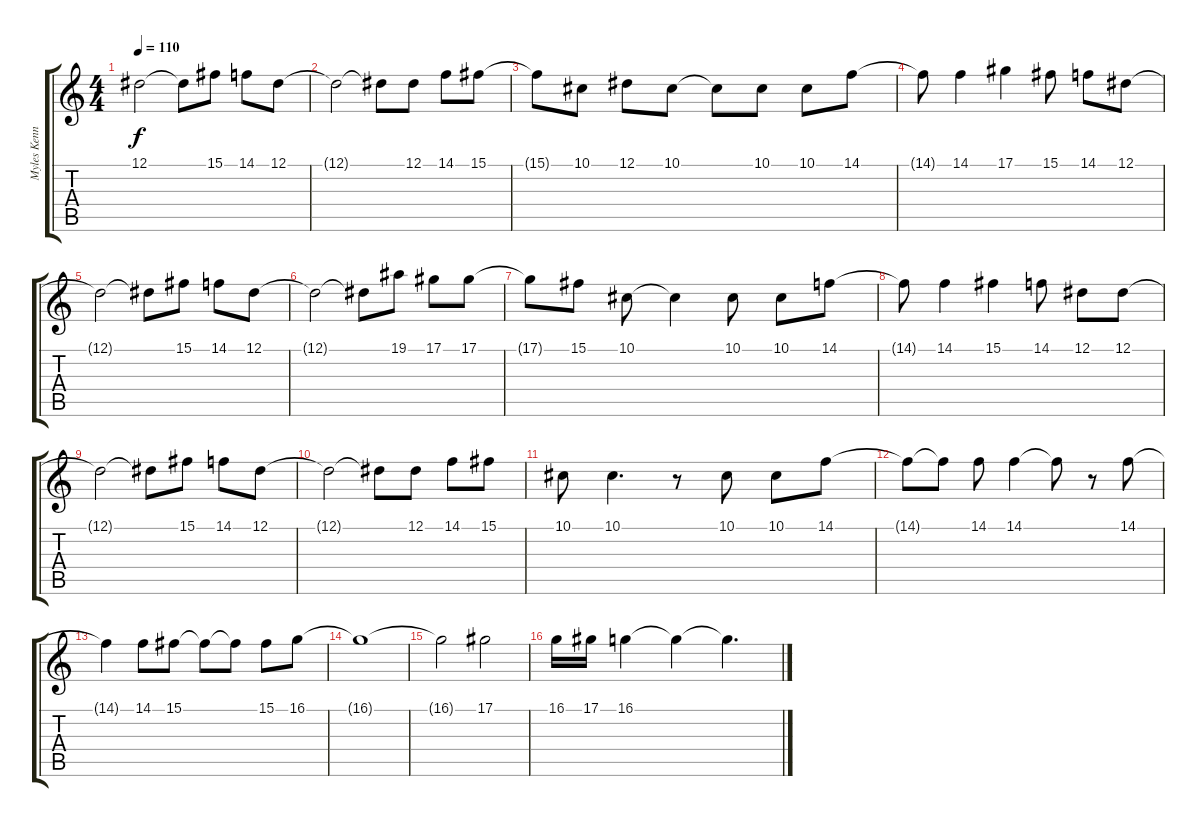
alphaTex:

\track ("Myles Kennedy" "Myles Kenn") {instrument cello}
\staff {score tabs}
\tuning (Eb4 Bb3 Gb3 Db3 Ab2 Db2) {hide}
\ts (4 4)
\tempo 110
\clef g2
\ks c
12.1{t}.2{dy f} 12.1{t}.8 15.1.8 14.1.8 12.1.8 |
12.1{t}.2 12.1{t}.8 12.1.8 14.1.8 15.1.8 |
15.1{t}.8 10.1.8 12.1.8 10.1.8 10.1{t}.8 10.1.8 10.1.8 14.1.8 |
14.1{t}.8 14.1.4 17.1.4 15.1.8 14.1.8 12.1.8 |
12.1{t}.2 12.1{t}.8 15.1.8 14.1.8 12.1.8 |
12.1{t}.2 12.1{t}.8 19.1.8 17.1.8 17.1.8 |
17.1{t}.8 15.1.8 10.1.8 10.1{t}.4 10.1.8 10.1.8 14.1.8 |
14.1{t}.8 14.1.4 15.1.4 14.1.8 12.1.8 12.1.8 |
12.1{t}.2 12.1{t}.8 15.1.8 14.1.8 12.1.8 |
12.1{t}.2 12.1{t}.8 12.1.8 14.1.8 15.1.8 |
10.1.8 10.1.4{d} r.8 10.1.8 10.1.8 14.1.8 |
14.1{t}.8 14.1{t}.8 14.1.8 14.1.4 14.1{t}.8 r.8 14.1.8 |
14.1{t}.4 14.1.8 15.1.8 15.1{t}.8 15.1{t}.8 15.1.8 16.1.8 |
16.1{t}.1 |
16.1{t}.2 17.1.2 |
16.1.16 17.1.16 16.1.4 16.1{t}.4 16.1{t}.4{d}
